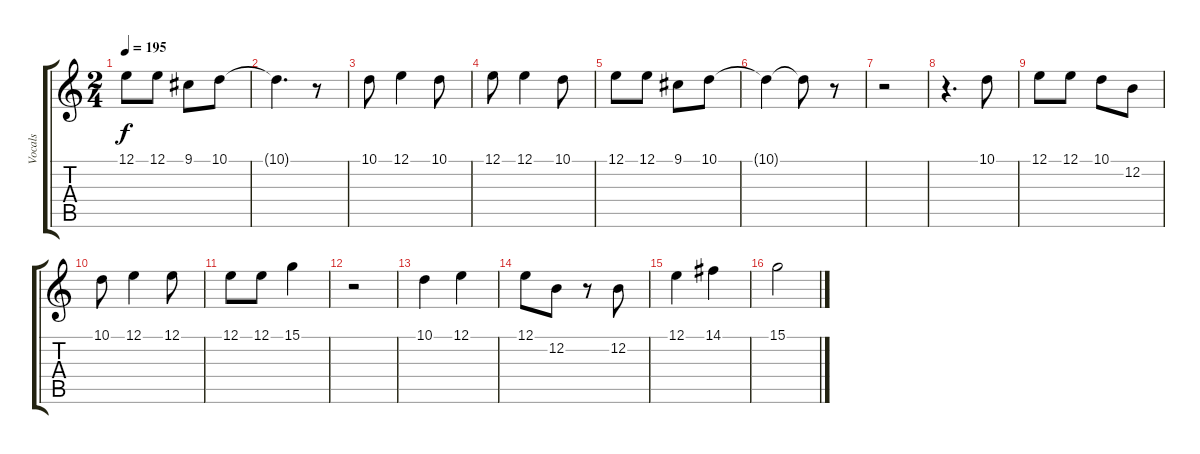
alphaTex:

\track ("Vocals" "Vocals") {instrument lead1square}
\staff {score tabs}
\tuning (E4 B3 G3 D3 A2 E2) {hide}
\ts (2 4)
\tempo 195
\clef g2
\ks c
12.1.8{dy f} 12.1.8 9.1.8 10.1.8 |
10.1{t}.4{d} r.8 |
10.1.8 12.1.4 10.1.8 |
12.1.8 12.1.4 10.1.8 |
12.1.8 12.1.8 9.1.8 10.1.8 |
10.1{t}.4 10.1{t}.8 r.8 |
r.2 |
r.4{d} 10.1.8 |
12.1.8 12.1.8 10.1.8 12.2.8 |
10.1.8 12.1.4 12.1.8 |
12.1.8 12.1.8 15.1.4 |
r.2 |
10.1.4 12.1.4 |
12.1.8 12.2.8 r.8 12.2.8 |
12.1.4 14.1.4 |
15.1.2
